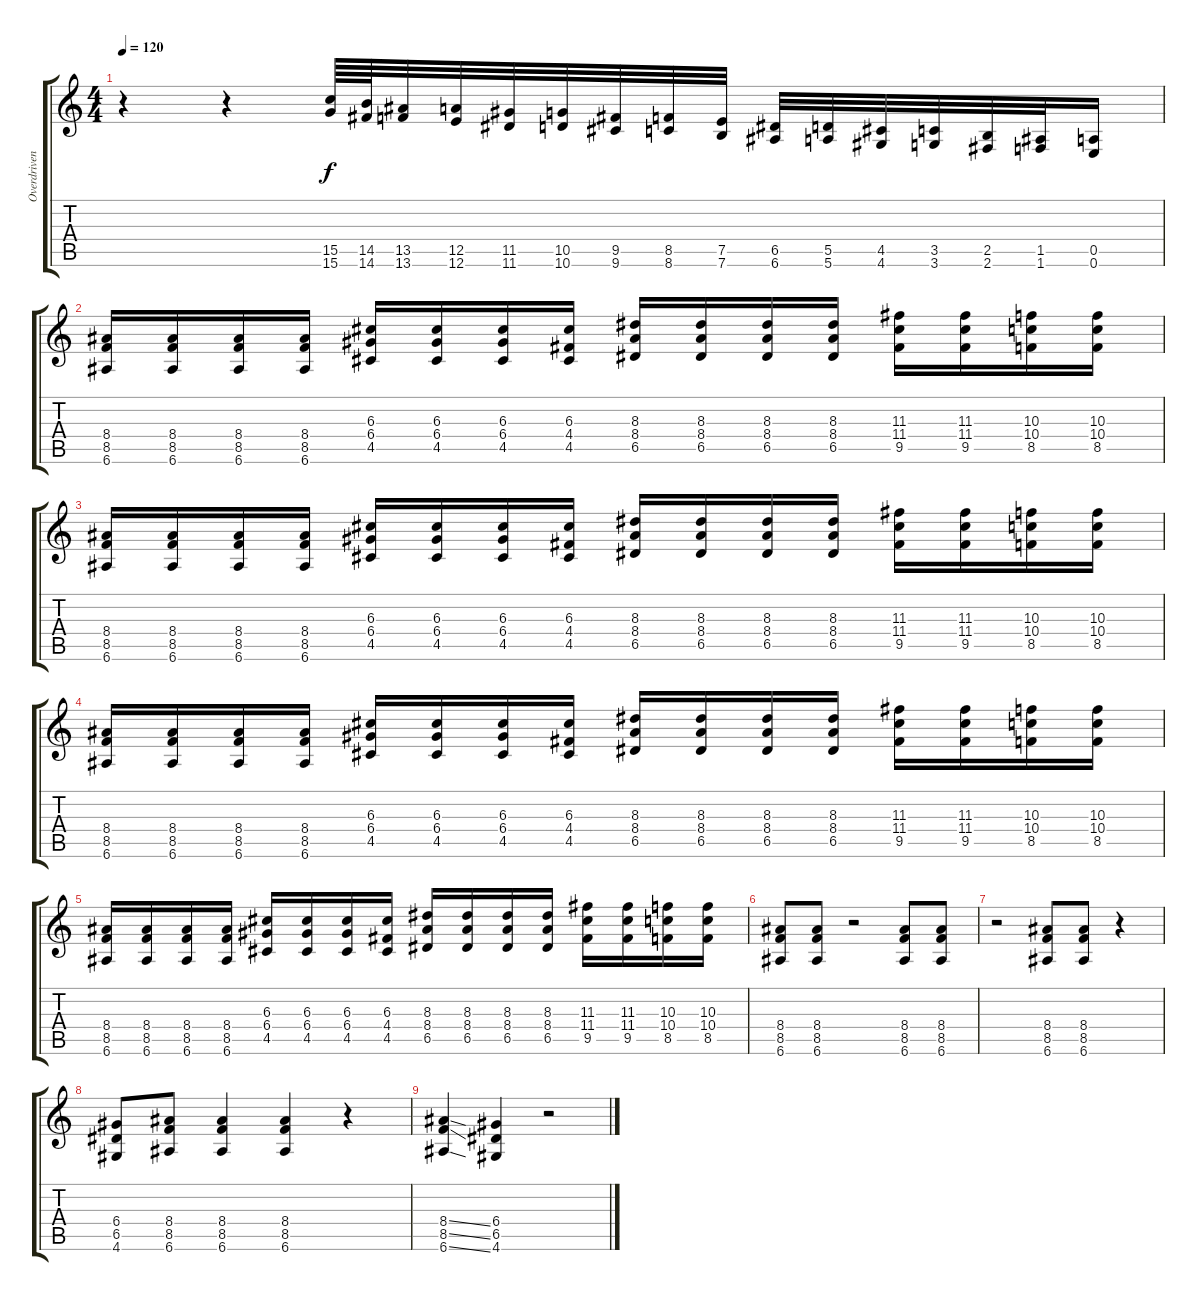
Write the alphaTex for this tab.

\track ("Overdriven Guitar" "Overdriven") {instrument overdrivenguitar}
\staff {score tabs}
\tuning (E4 B3 G3 D3 A2 E2) {hide}
\ts (4 4)
\tempo 120
\clef g2
\ks c
r.4{dy f} r.4 (15.5 15.6).64 (14.5 14.6).64 (13.5 13.6).32 (12.5 12.6).32 (11.5 11.6).32 (10.5 10.6).32 (9.5 9.6).32 (8.5 8.6).32 (7.5 7.6).32 (6.5 6.6).32 (5.5 5.6).32 (4.5 4.6).32 (3.5 3.6).32 (2.5 2.6).32 (1.5 1.6).32 (0.5 0.6).16 |
(8.4 8.5 6.6).16 (8.4 8.5 6.6).16 (8.4 8.5 6.6).16 (8.4 8.5 6.6).16 (6.3 6.4 4.5).16 (6.3 6.4 4.5).16 (6.3 6.4 4.5).16 (6.3 4.4 4.5).16 (8.3 8.4 6.5).16 (8.3 8.4 6.5).16 (8.3 8.4 6.5).16 (8.3 8.4 6.5).16 (11.3 11.4 9.5).16 (11.3 11.4 9.5).16 (10.3 10.4 8.5).16 (10.3 10.4 8.5).16 |
(8.4 8.5 6.6).16 (8.4 8.5 6.6).16 (8.4 8.5 6.6).16 (8.4 8.5 6.6).16 (6.3 6.4 4.5).16 (6.3 6.4 4.5).16 (6.3 6.4 4.5).16 (6.3 4.4 4.5).16 (8.3 8.4 6.5).16 (8.3 8.4 6.5).16 (8.3 8.4 6.5).16 (8.3 8.4 6.5).16 (11.3 11.4 9.5).16 (11.3 11.4 9.5).16 (10.3 10.4 8.5).16 (10.3 10.4 8.5).16 |
(8.4 8.5 6.6).16 (8.4 8.5 6.6).16 (8.4 8.5 6.6).16 (8.4 8.5 6.6).16 (6.3 6.4 4.5).16 (6.3 6.4 4.5).16 (6.3 6.4 4.5).16 (6.3 4.4 4.5).16 (8.3 8.4 6.5).16 (8.3 8.4 6.5).16 (8.3 8.4 6.5).16 (8.3 8.4 6.5).16 (11.3 11.4 9.5).16 (11.3 11.4 9.5).16 (10.3 10.4 8.5).16 (10.3 10.4 8.5).16 |
(8.4 8.5 6.6).16 (8.4 8.5 6.6).16 (8.4 8.5 6.6).16 (8.4 8.5 6.6).16 (6.3 6.4 4.5).16 (6.3 6.4 4.5).16 (6.3 6.4 4.5).16 (6.3 4.4 4.5).16 (8.3 8.4 6.5).16 (8.3 8.4 6.5).16 (8.3 8.4 6.5).16 (8.3 8.4 6.5).16 (11.3 11.4 9.5).16 (11.3 11.4 9.5).16 (10.3 10.4 8.5).16 (10.3 10.4 8.5).16 |
(8.4 8.5 6.6).8 (8.4 8.5 6.6).8 r.2 (8.4 8.5 6.6).8 (8.4 8.5 6.6).8 |
r.2 (8.4 8.5 6.6).8 (8.4 8.5 6.6).8 r.4 |
(6.4 6.5 4.6).8 (8.4 8.5 6.6).8 (8.4 8.5 6.6).4 (8.4 8.5 6.6).4 r.4 |
(8.4{ss} 8.5{ss} 6.6{ss}).4 (6.4 6.5 4.6).4 r.2
